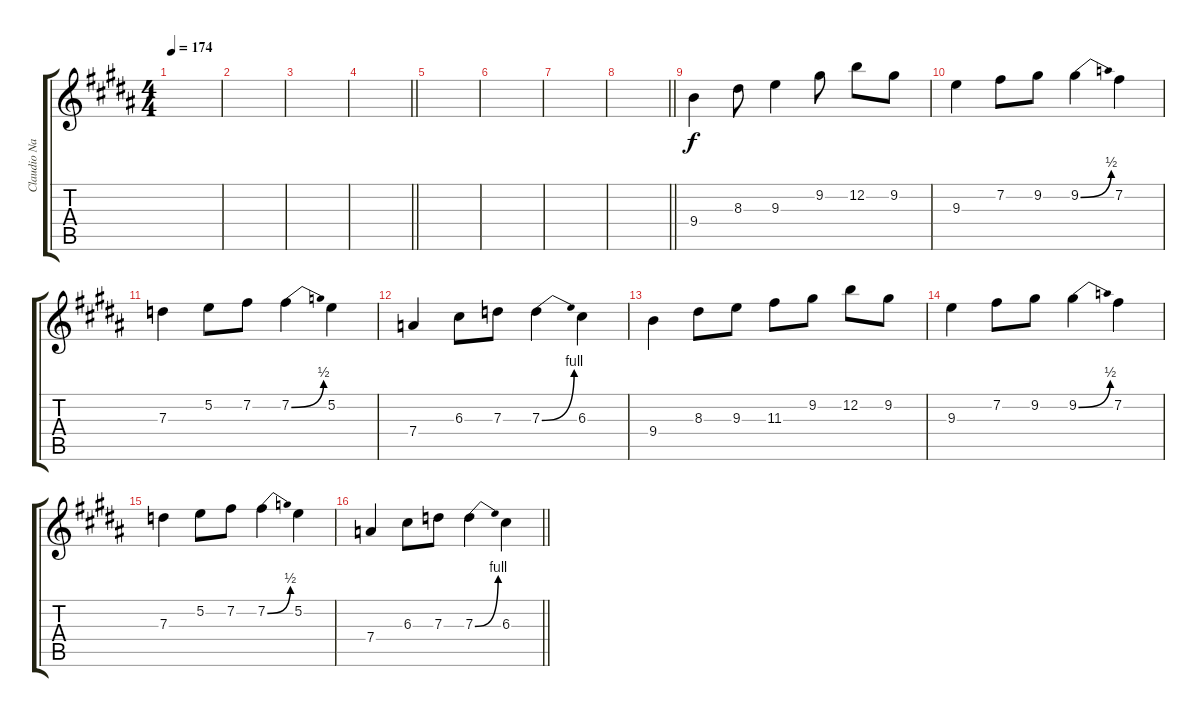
\track ("Claudio Narea (Solo)" "Claudio Na") {instrument overdrivenguitar}
\staff {score tabs}
\tuning (E4 B3 G3 D3 A2 E2) {hide}
\ts (4 4)
\tempo 174
\clef g2
\ks b
|
|
|
\barLineRight lightlight
|
|
|
|
\barLineRight lightlight
|
9.4.4 8.3.8 9.3.4 9.2.8 12.2.8 9.2.8 |
9.3.4 7.2.8 9.2.8 9.2{be (bend 0 0 60 2)}.4 7.2.4 |
7.3.4 5.2.8 7.2.8 7.2{be (bend 0 0 60 2)}.4 5.2.4 |
7.4.4 6.3.8 7.3.8 7.3{be (bend 0 0 60 4)}.4 6.3.4 |
9.4.4 8.3.8 9.3.8 11.3.8 9.2.8 12.2.8 9.2.8 |
9.3.4 7.2.8 9.2.8 9.2{be (bend 0 0 60 2)}.4 7.2.4 |
7.3.4 5.2.8 7.2.8 7.2{be (bend 0 0 60 2)}.4 5.2.4 |
\barLineRight lightlight
7.4.4 6.3.8 7.3.8 7.3{be (bend 0 0 60 4)}.4 6.3.4
